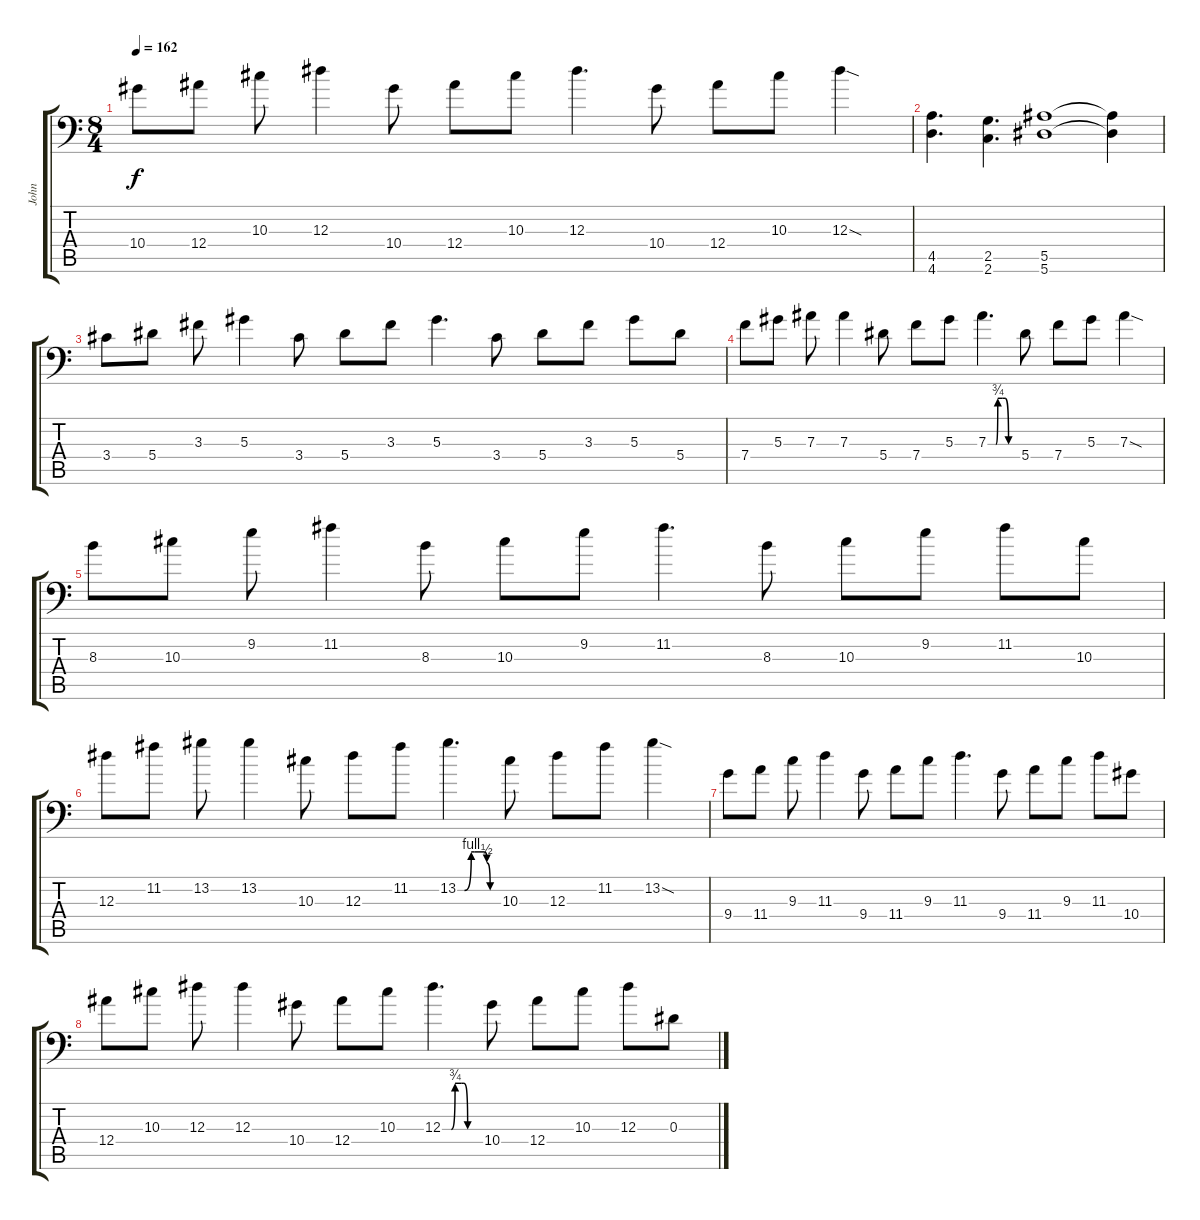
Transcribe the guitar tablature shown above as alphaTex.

\track ("John" "John") {instrument distortionguitar}
\staff {score tabs}
\tuning (C4 G3 Eb3 Bb2 F2 Bb1) {hide}
\ts (8 4)
\tempo 162
\clef f4
\ks c
10.4.8{dy f} 12.4.8 10.3.8 12.3.4 10.4.8 12.4.8 10.3.8 12.3.4{d} 10.4.8 12.4.8 10.3.8 12.3{sod}.4 |
(4.5 4.6).4{d} (2.5 2.6).4{d} (5.5 5.6).1 (5.5{t} 5.6{t}).4 |
3.4.8 5.4.8 3.3.8 5.3.4 3.4.8 5.4.8 3.3.8 5.3.4{d} 3.4.8 5.4.8 3.3.8 5.3.8 5.4.8 |
7.4.8 5.3.8 7.3.8 7.3.4 5.4.8 7.4.8 5.3.8 7.3{be (custom 0 0 10 0 16 0 20 3 30 3 35 3 42 0 60 0)}.4{d} 5.4.8 7.4.8 5.3.8 7.3{sod}.4 |
8.3.8 10.3.8 9.2.8 11.2.4 8.3.8 10.3.8 9.2.8 11.2.4{d} 8.3.8 10.3.8 9.2.8 11.2.8 10.3.8 |
12.3.8 11.2.8 13.2.8 13.2.4 10.3.8 12.3.8 11.2.8 13.2{be (custom 0 0 10 0 20 4 25 4 30 4 39 4 43 2 48 0 51 0 60 0)}.4{d} 10.3.8 12.3.8 11.2.8 13.2{sod}.4 |
9.4.8 11.4.8 9.3.8 11.3.4 9.4.8 11.4.8 9.3.8 11.3.4{d} 9.4.8 11.4.8 9.3.8 11.3.8 10.4.8 |
12.4.8 10.3.8 12.3.8 12.3.4 10.4.8 12.4.8 10.3.8 12.3{be (custom 0 0 10 0 14 0 20 3 30 3 34 3 40 0 60 0)}.4{d} 10.4.8 12.4.8 10.3.8 12.3.8 0.3.8
